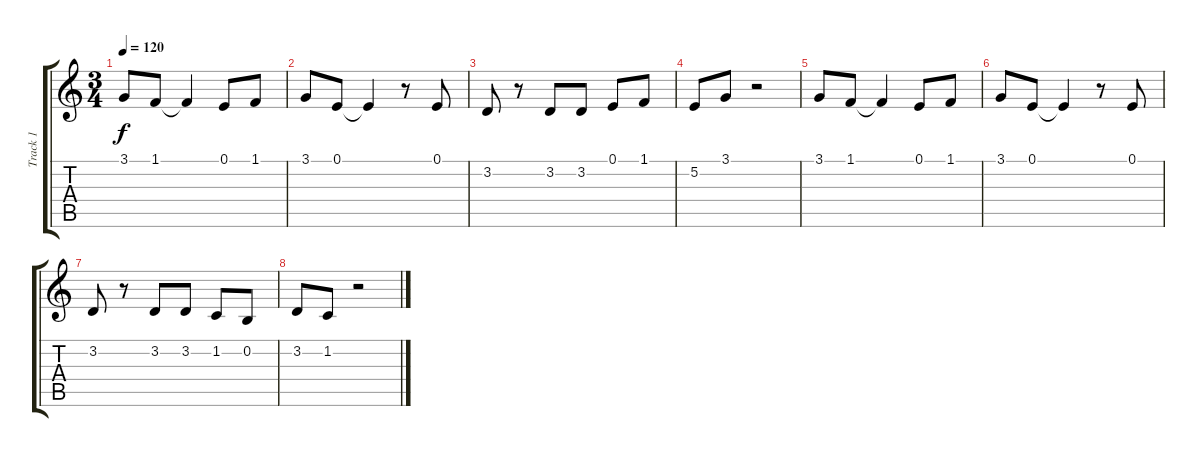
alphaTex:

\track ("Track 1" "Track 1") {instrument flute}
\staff {score tabs}
\tuning (E4 B3 G3 D3 A2 E2) {hide}
\ts (3 4)
\tempo 120
\clef g2
\ks c
3.1.8{dy f} 1.1.8 1.1{t}.4 0.1.8 1.1.8 |
3.1.8 0.1.8 0.1{t}.4 r.8 0.1.8 |
3.2.8 r.8 3.2.8 3.2.8 0.1.8 1.1.8 |
5.2.8 3.1.8 r.2 |
3.1.8 1.1.8 1.1{t}.4 0.1.8 1.1.8 |
3.1.8 0.1.8 0.1{t}.4 r.8 0.1.8 |
3.2.8 r.8 3.2.8 3.2.8 1.2.8 0.2.8 |
3.2.8 1.2.8 r.2
